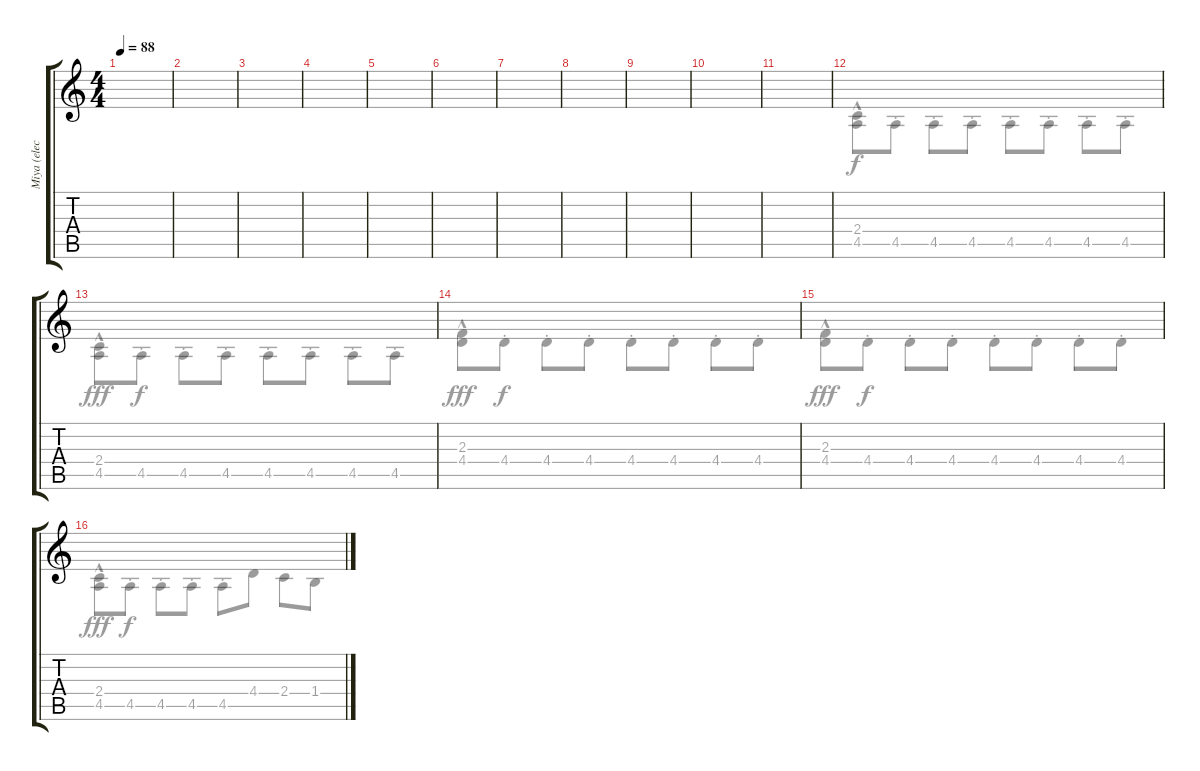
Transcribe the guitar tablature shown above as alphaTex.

\track ("Miya (electric)" "Miya (elec") {instrument overdrivenguitar}
\staff {score tabs}
\tuning (C4 G3 Eb3 Bb2 F2 C2) {hide}
\voice
\ts (4 4)
\tempo 88
\clef g2
\ks c
|
|
|
|
|
|
|
|
|
|
|
|
|
|
|
\voice
\clef g2
\ks c
|
|
|
|
|
|
|
|
|
|
|
(2.4 4.5{hac}).8 4.5{st}.8{dy f} 4.5{st}.8 4.5{st}.8 4.5{st}.8 4.5{st}.8 4.5{st}.8 4.5{st}.8 |
(2.4 4.5{hac}).8{dy fff} 4.5{st}.8{dy f} 4.5{st}.8 4.5{st}.8 4.5{st}.8 4.5{st}.8 4.5{st}.8 4.5{st}.8 |
(2.3 4.4{hac}).8{dy fff} 4.4{st}.8{dy f} 4.4{st}.8 4.4{st}.8 4.4{st}.8 4.4{st}.8 4.4{st}.8 4.4{st}.8 |
(2.3 4.4{hac}).8{dy fff} 4.4{st}.8{dy f} 4.4{st}.8 4.4{st}.8 4.4{st}.8 4.4{st}.8 4.4{st}.8 4.4{st}.8 |
(2.4 4.5{hac}).8{dy fff} 4.5{st}.8{dy f} 4.5{st}.8 4.5{st}.8 4.5{st}.8 4.4.8 2.4.8 1.4.8
